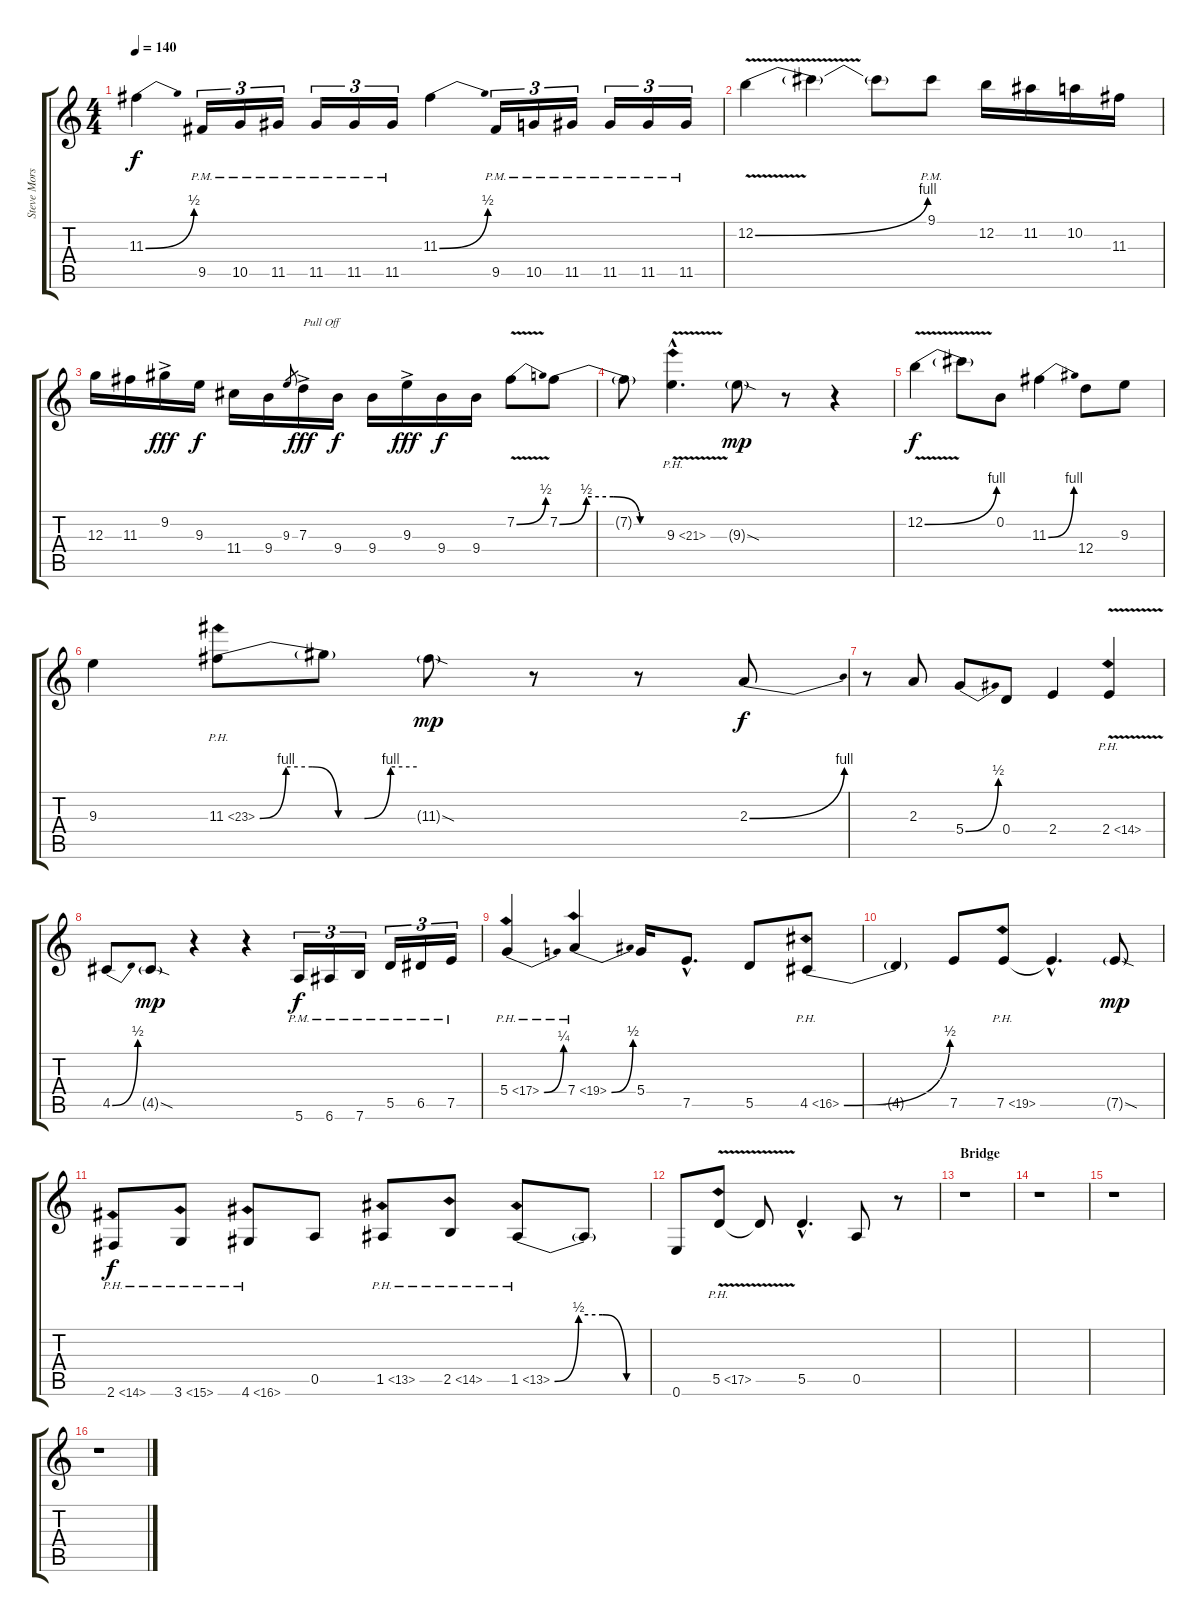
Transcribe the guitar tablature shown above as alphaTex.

\track ("Steve Morse Guitar Lead I" "Steve Mors") {instrument overdrivenguitar}
\staff {score tabs}
\tuning (E4 B3 G3 D3 A2 E2) {hide}
\ts (4 4)
\tempo 140
\clef g2
\ks c
11.3{be (bend 0 0 60 2)}.4{dy f} 9.5{pm}.16{tu (3 2)} 10.5{pm}.16{tu (3 2)} 11.5{pm}.16{tu (3 2)} 11.5{pm}.16{tu (3 2)} 11.5{pm}.16{tu (3 2)} 11.5{pm}.16{tu (3 2)} 11.3{be (bend 0 0 60 2)}.4 9.5{pm}.16{tu (3 2)} 10.5{pm}.16{tu (3 2)} 11.5{pm}.16{tu (3 2)} 11.5{pm}.16{tu (3 2)} 11.5{pm}.16{tu (3 2)} 11.5{pm}.16{tu (3 2)} |
12.2{be (bend 0 0 60 4) v}.4 12.2{t}.4 12.2{t}.8 9.1{pm}.8 12.2.16 11.2.16 10.2.16 11.3.16 |
12.3.16 11.3.16 9.2{ac}.16{dy fff} 9.3.16{dy f} 11.4.16 9.4.16 9.3.8{gr} 7.3{ac}.16{txt "Pull Off" dy fff} 9.4.16{dy f} 9.4.16 9.3{ac}.16{dy fff} 9.4.16{dy f} 9.4.16 7.2{be (bend 0 0 60 2) v}.8 7.2{be (custom 0 0 15 2 30 2 45 0 60 0)}.8 |
7.2{t}.8 9.3{ph 12 v hac}.4{d} 9.3{sod g}.8{dy mp} r.8 r.4 |
12.2{be (bend 0 0 60 4) v}.4{dy f} 12.2{t}.8 0.2.8 11.3{be (bend 0 0 60 4)}.4 12.4.8 9.3.8 |
9.3.4 11.3{be (custom 0 0 10 4 20 4 30 0 40 0 50 4 60 4) ph 12}.8 11.3{t}.8 11.3{sod g}.8{dy mp} r.8 r.8 2.3{be (bend 0 0 60 4)}.8{dy f} |
r.8 2.3.8 5.4{be (bend 0 0 60 2)}.8 0.4.8 2.4.4 2.4{ph 12 v}.4 |
4.5{be (bend 0 0 60 2)}.8 4.5{sod g}.8{dy mp} r.4 r.4 5.6{pm}.16{tu (3 2) dy f} 6.6{pm}.16{tu (3 2)} 7.6{pm}.16{tu (3 2)} 5.5{pm}.16{tu (3 2)} 6.5{pm}.16{tu (3 2)} 7.5{pm}.16{tu (3 2)} |
5.4{be (bend 0 0 60 1) ph 12}.4 7.4{be (bend 0 0 60 2) ph 12}.4 5.4.16 7.5{hac}.8{d} 5.5.8 4.5{be (bend 0 0 60 2) ph 12}.8 |
4.5{t}.4 7.5.8 7.5{ph 12}.8 7.5{hac t}.4{d} 7.5{sod g}.8{dy mp} |
2.6{ph 12}.8{dy f} 3.6{ph 12}.8 4.6{ph 12}.8 0.5.8 1.5{ph 12}.8 2.5{ph 12}.8 1.5{be (custom 0 0 15 2 30 2 45 0 60 0) ph 12}.8 1.5{t}.8 |
0.6.8 5.5{ph 12 v}.8 5.5{t}.8 5.5{hac}.4{d} 0.5.8 r.8 |
\section ("" "Bridge")
r.1 |
r.1 |
r.1 |
r.1
